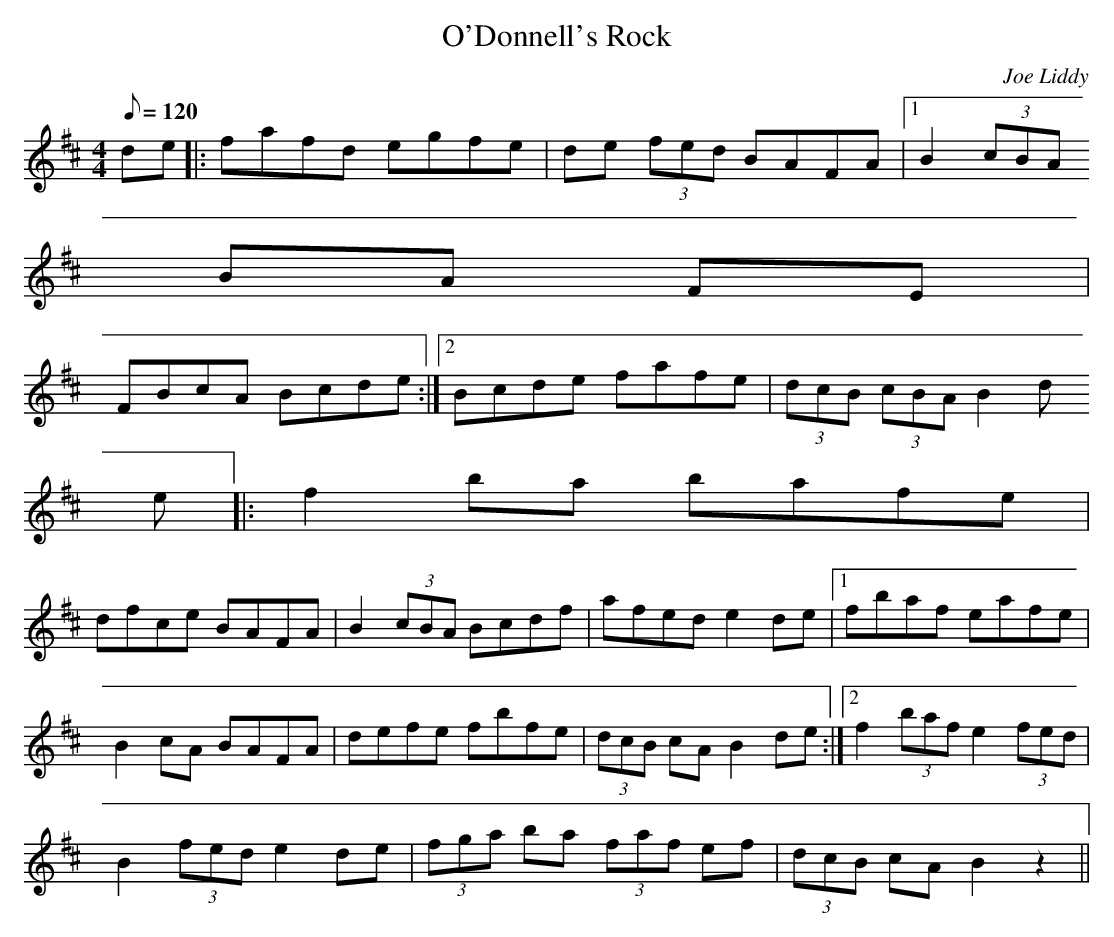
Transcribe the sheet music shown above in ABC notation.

X:1
T:O'Donnell's Rock
M:4/4
L:1/8
Q:120     %Tempo
C:Joe Liddy
K:D
de |:fafd egfe |de (3fed BAFA |1B2 (3cBA
 BA FE |
FBcA Bcde :|2Bcde fafe |(3dcB (3cBA B2 d
e |:f2 ba bafe |
dfce BAFA |B2 (3cBA Bcdf |afed e2 de |1fbaf eafe |
B2 cA BAFA |defe fbfe |(3dcB cA B2 de :|2f2 (3baf e2 (3fed |
B2 (3fed e2 de |(3fga ba (3faf ef |(3dcB cA B2 z2 ||
